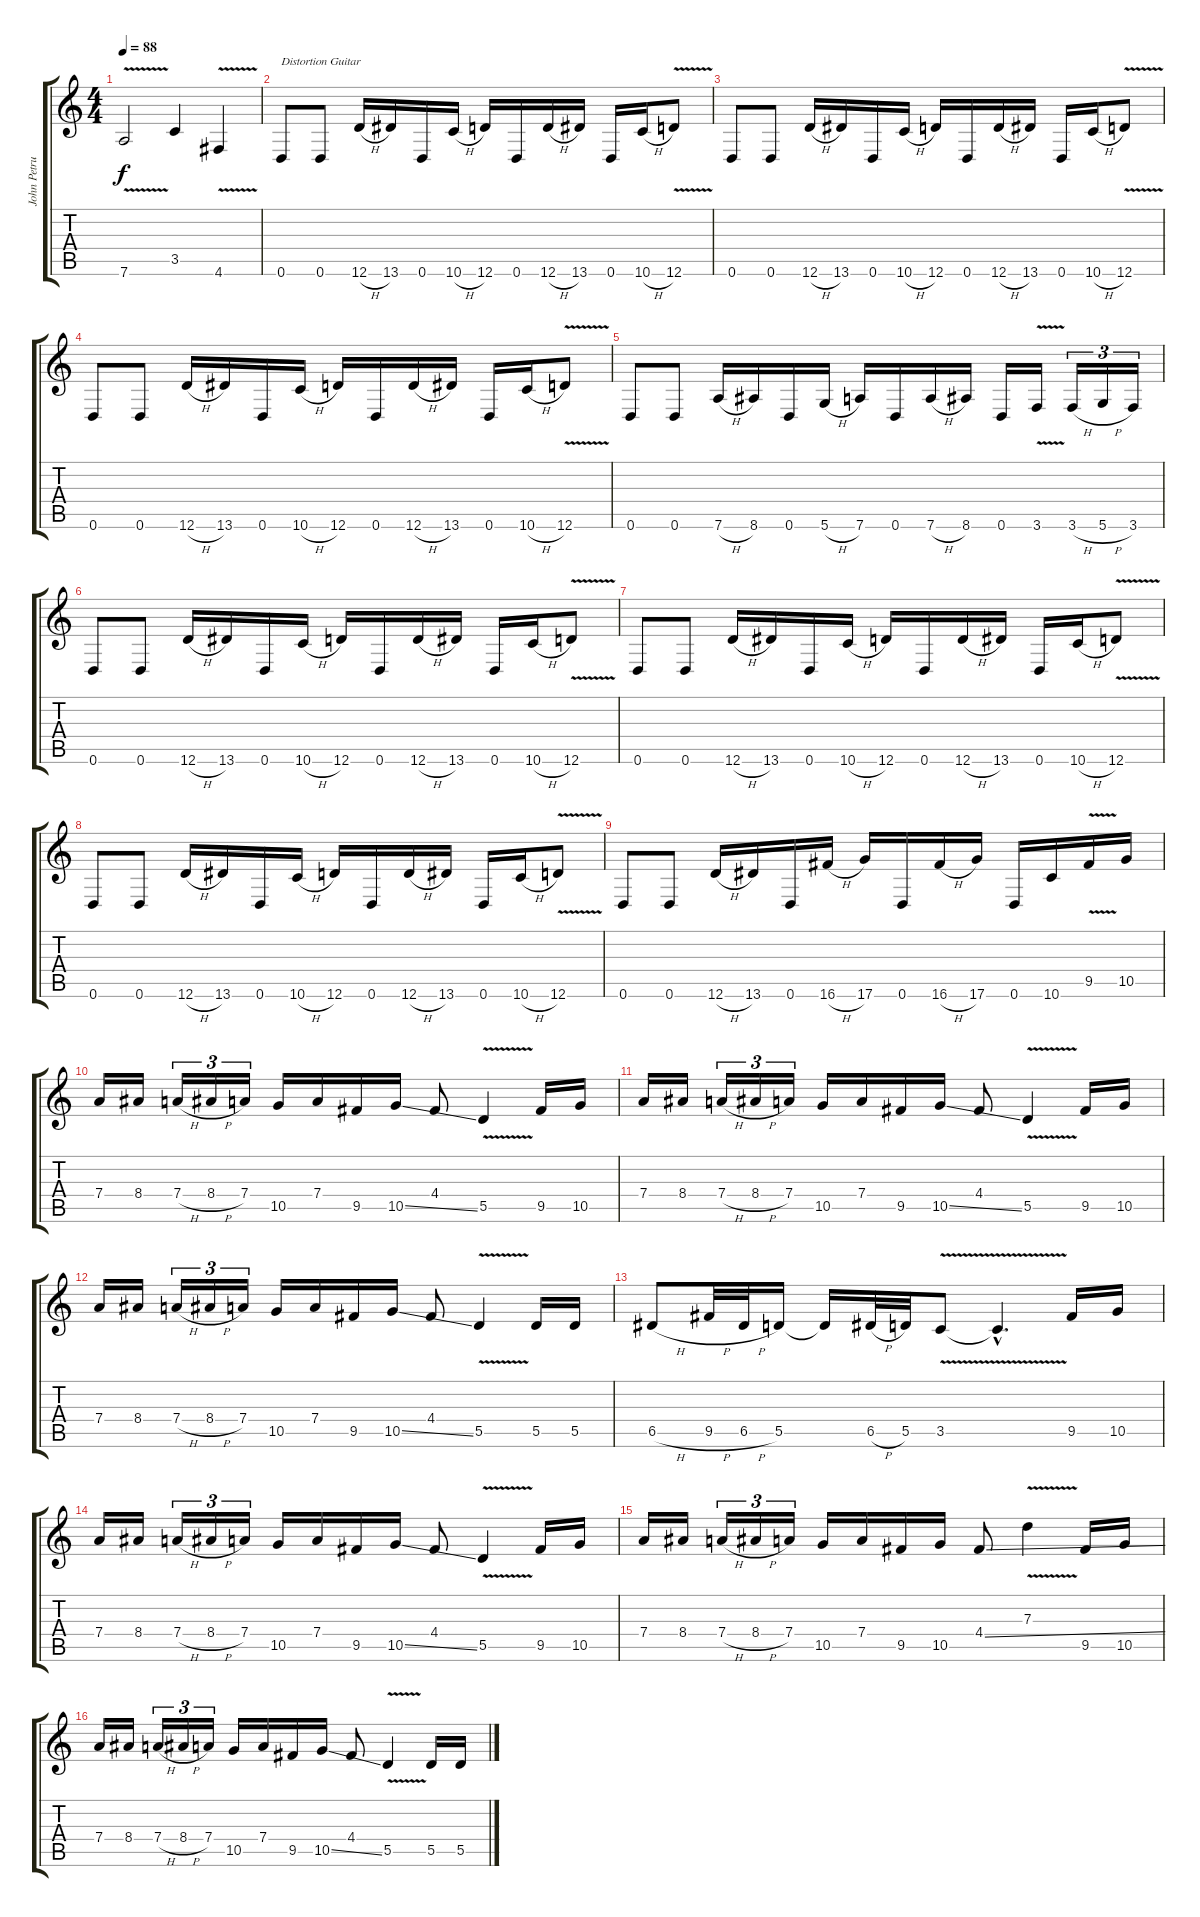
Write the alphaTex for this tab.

\track ("John Petrucci" "John Petru") {instrument distortionguitar}
\staff {score tabs}
\tuning (E4 B3 G3 D3 A2 D2) {hide}
\ts (4 4)
\tempo 88
\clef g2
\ks c
7.6{v}.2{dy f} 3.5.4 4.6{v}.4 |
0.6.8{txt "Distortion Guitar" instrument distortionguitar} 0.6.8 12.6{h}.16 13.6.16 0.6.16 10.6{h}.16 12.6.16 0.6.16 12.6{h}.16 13.6.16 0.6.16 10.6{h}.16 12.6{v}.8 |
0.6.8 0.6.8 12.6{h}.16 13.6.16 0.6.16 10.6{h}.16 12.6.16 0.6.16 12.6{h}.16 13.6.16 0.6.16 10.6{h}.16 12.6{v}.8 |
0.6.8 0.6.8 12.6{h}.16 13.6.16 0.6.16 10.6{h}.16 12.6.16 0.6.16 12.6{h}.16 13.6.16 0.6.16 10.6{h}.16 12.6{v}.8 |
0.6.8 0.6.8 7.6{h}.16 8.6.16 0.6.16 5.6{h}.16 7.6.16 0.6.16 7.6{h}.16 8.6.16 0.6.16 3.6{v}.16 3.6{h}.16{tu (3 2)} 5.6{h}.16{tu (3 2)} 3.6.16{tu (3 2)} |
0.6.8 0.6.8 12.6{h}.16 13.6.16 0.6.16 10.6{h}.16 12.6.16 0.6.16 12.6{h}.16 13.6.16 0.6.16 10.6{h}.16 12.6{v}.8 |
0.6.8 0.6.8 12.6{h}.16 13.6.16 0.6.16 10.6{h}.16 12.6.16 0.6.16 12.6{h}.16 13.6.16 0.6.16 10.6{h}.16 12.6{v}.8 |
0.6.8 0.6.8 12.6{h}.16 13.6.16 0.6.16 10.6{h}.16 12.6.16 0.6.16 12.6{h}.16 13.6.16 0.6.16 10.6{h}.16 12.6{v}.8 |
0.6.8 0.6.8 12.6{h}.16 13.6.16 0.6.16 16.6{h}.16 17.6.16 0.6.16 16.6{h}.16 17.6.16 0.6.16 10.6.16 9.5{v}.16 10.5.16 |
7.4.16 8.4.16 7.4{h}.16{tu (3 2)} 8.4{h}.16{tu (3 2)} 7.4.16{tu (3 2)} 10.5.16 7.4.16 9.5.16 10.5{ss}.16 4.4.8 5.5{v}.4 9.5.16 10.5.16 |
7.4.16 8.4.16 7.4{h}.16{tu (3 2)} 8.4{h}.16{tu (3 2)} 7.4.16{tu (3 2)} 10.5.16 7.4.16 9.5.16 10.5{ss}.16 4.4.8 5.5{v}.4 9.5.16 10.5.16 |
7.4.16 8.4.16 7.4{h}.16{tu (3 2)} 8.4{h}.16{tu (3 2)} 7.4.16{tu (3 2)} 10.5.16 7.4.16 9.5.16 10.5{ss}.16 4.4.8 5.5{v}.4 5.5.16 5.5.16 |
6.5{h}.8 9.5{h}.32 6.5{h}.32 5.5.16 5.5{t}.16 6.5{h}.32 5.5.32 3.5{v}.8 3.5{v hac t}.4{d} 9.5.16 10.5.16 |
7.4.16 8.4.16 7.4{h}.16{tu (3 2)} 8.4{h}.16{tu (3 2)} 7.4.16{tu (3 2)} 10.5.16 7.4.16 9.5.16 10.5{ss}.16 4.4.8 5.5{v}.4 9.5.16 10.5.16 |
7.4.16 8.4.16 7.4{h}.16{tu (3 2)} 8.4{h}.16{tu (3 2)} 7.4.16{tu (3 2)} 10.5.16 7.4.16 9.5.16 10.5.16 4.4{ss}.8 7.3{v}.4 9.5.16 10.5.16 |
7.4.16 8.4.16 7.4{h}.16{tu (3 2)} 8.4{h}.16{tu (3 2)} 7.4.16{tu (3 2)} 10.5.16 7.4.16 9.5.16 10.5{ss}.16 4.4.8 5.5{v}.4 5.5.16 5.5.16
